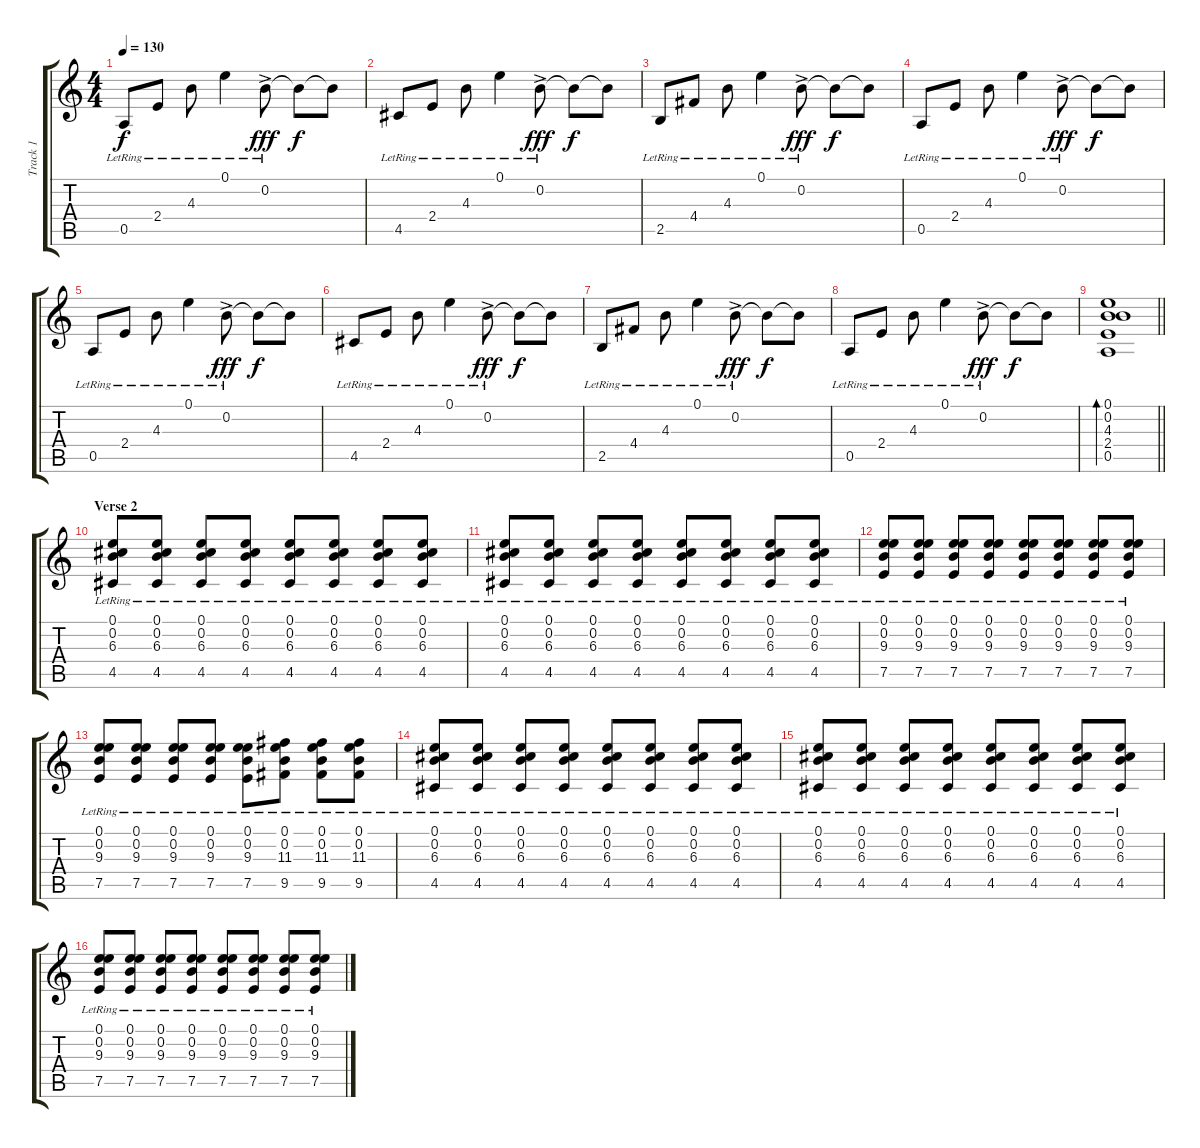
\track ("Track 1" "Track 1") {instrument acousticguitarsteel}
\staff {score tabs}
\tuning (E4 B3 G3 D3 A2 E2) {hide}
\ts (4 4)
\tempo 130
\clef g2
\ks c
0.5{lr}.8{dy f} 2.4{lr}.8 4.3{lr}.8 0.1{lr}.4 0.2{ac lr}.8{dy fff} 0.2{t}.8{dy f} 0.2{t}.8 |
4.5{lr}.8 2.4{lr}.8 4.3{lr}.8 0.1{lr}.4 0.2{ac lr}.8{dy fff} 0.2{t}.8{dy f} 0.2{t}.8 |
2.5{lr}.8 4.4{lr}.8 4.3{lr}.8 0.1{lr}.4 0.2{ac lr}.8{dy fff} 0.2{t}.8{dy f} 0.2{t}.8 |
0.5{lr}.8 2.4{lr}.8 4.3{lr}.8 0.1{lr}.4 0.2{ac lr}.8{dy fff} 0.2{t}.8{dy f} 0.2{t}.8 |
0.5{lr}.8 2.4{lr}.8 4.3{lr}.8 0.1{lr}.4 0.2{ac lr}.8{dy fff} 0.2{t}.8{dy f} 0.2{t}.8 |
4.5{lr}.8 2.4{lr}.8 4.3{lr}.8 0.1{lr}.4 0.2{ac lr}.8{dy fff} 0.2{t}.8{dy f} 0.2{t}.8 |
2.5{lr}.8 4.4{lr}.8 4.3{lr}.8 0.1{lr}.4 0.2{ac lr}.8{dy fff} 0.2{t}.8{dy f} 0.2{t}.8 |
0.5{lr}.8 2.4{lr}.8 4.3{lr}.8 0.1{lr}.4 0.2{ac lr}.8{dy fff} 0.2{t}.8{dy f} 0.2{t}.8 |
\barLineRight lightlight
(0.1 0.2 4.3 2.4 0.5).1{bd 120} |
\section ("" "Verse 2")
(0.1{lr} 0.2{lr} 6.3{lr} 4.5{lr}).8 (0.1{lr} 0.2{lr} 6.3{lr} 4.5{lr}).8 (0.1{lr} 0.2{lr} 6.3{lr} 4.5{lr}).8 (0.1{lr} 0.2{lr} 6.3{lr} 4.5{lr}).8 (0.1{lr} 0.2{lr} 6.3{lr} 4.5{lr}).8 (0.1{lr} 0.2{lr} 6.3{lr} 4.5{lr}).8 (0.1{lr} 0.2{lr} 6.3{lr} 4.5{lr}).8 (0.1{lr} 0.2{lr} 6.3{lr} 4.5{lr}).8 |
(0.1{lr} 0.2{lr} 6.3{lr} 4.5{lr}).8 (0.1{lr} 0.2{lr} 6.3{lr} 4.5{lr}).8 (0.1{lr} 0.2{lr} 6.3{lr} 4.5{lr}).8 (0.1{lr} 0.2{lr} 6.3{lr} 4.5{lr}).8 (0.1{lr} 0.2{lr} 6.3{lr} 4.5{lr}).8 (0.1{lr} 0.2{lr} 6.3{lr} 4.5{lr}).8 (0.1{lr} 0.2{lr} 6.3{lr} 4.5{lr}).8 (0.1{lr} 0.2{lr} 6.3{lr} 4.5{lr}).8 |
(0.1{lr} 0.2{lr} 9.3{lr} 7.5{lr}).8 (0.1{lr} 0.2{lr} 9.3{lr} 7.5{lr}).8 (0.1{lr} 0.2{lr} 9.3{lr} 7.5{lr}).8 (0.1{lr} 0.2{lr} 9.3{lr} 7.5{lr}).8 (0.1{lr} 0.2{lr} 9.3{lr} 7.5{lr}).8 (0.1{lr} 0.2{lr} 9.3{lr} 7.5{lr}).8 (0.1{lr} 0.2{lr} 9.3{lr} 7.5{lr}).8 (0.1{lr} 0.2{lr} 9.3{lr} 7.5{lr}).8 |
(0.1{lr} 0.2{lr} 9.3{lr} 7.5{lr}).8 (0.1{lr} 0.2{lr} 9.3{lr} 7.5{lr}).8 (0.1{lr} 0.2{lr} 9.3{lr} 7.5{lr}).8 (0.1{lr} 0.2{lr} 9.3{lr} 7.5{lr}).8 (0.1{lr} 0.2{lr} 9.3{lr} 7.5{lr}).8 (0.1{lr} 0.2{lr} 11.3{lr} 9.5{lr}).8 (0.1{lr} 0.2{lr} 11.3{lr} 9.5{lr}).8 (0.1{lr} 0.2{lr} 11.3{lr} 9.5{lr}).8 |
(0.1{lr} 0.2{lr} 6.3{lr} 4.5{lr}).8 (0.1{lr} 0.2{lr} 6.3{lr} 4.5{lr}).8 (0.1{lr} 0.2{lr} 6.3{lr} 4.5{lr}).8 (0.1{lr} 0.2{lr} 6.3{lr} 4.5{lr}).8 (0.1{lr} 0.2{lr} 6.3{lr} 4.5{lr}).8 (0.1{lr} 0.2{lr} 6.3{lr} 4.5{lr}).8 (0.1{lr} 0.2{lr} 6.3{lr} 4.5{lr}).8 (0.1{lr} 0.2{lr} 6.3{lr} 4.5{lr}).8 |
(0.1{lr} 0.2{lr} 6.3{lr} 4.5{lr}).8 (0.1{lr} 0.2{lr} 6.3{lr} 4.5{lr}).8 (0.1{lr} 0.2{lr} 6.3{lr} 4.5{lr}).8 (0.1{lr} 0.2{lr} 6.3{lr} 4.5{lr}).8 (0.1{lr} 0.2{lr} 6.3{lr} 4.5{lr}).8 (0.1{lr} 0.2{lr} 6.3{lr} 4.5{lr}).8 (0.1{lr} 0.2{lr} 6.3{lr} 4.5{lr}).8 (0.1{lr} 0.2{lr} 6.3{lr} 4.5{lr}).8 |
(0.1{lr} 0.2{lr} 9.3{lr} 7.5{lr}).8 (0.1{lr} 0.2{lr} 9.3{lr} 7.5{lr}).8 (0.1{lr} 0.2{lr} 9.3{lr} 7.5{lr}).8 (0.1{lr} 0.2{lr} 9.3{lr} 7.5{lr}).8 (0.1{lr} 0.2{lr} 9.3{lr} 7.5{lr}).8 (0.1{lr} 0.2{lr} 9.3{lr} 7.5{lr}).8 (0.1{lr} 0.2{lr} 9.3{lr} 7.5{lr}).8 (0.1{lr} 0.2{lr} 9.3{lr} 7.5{lr}).8
